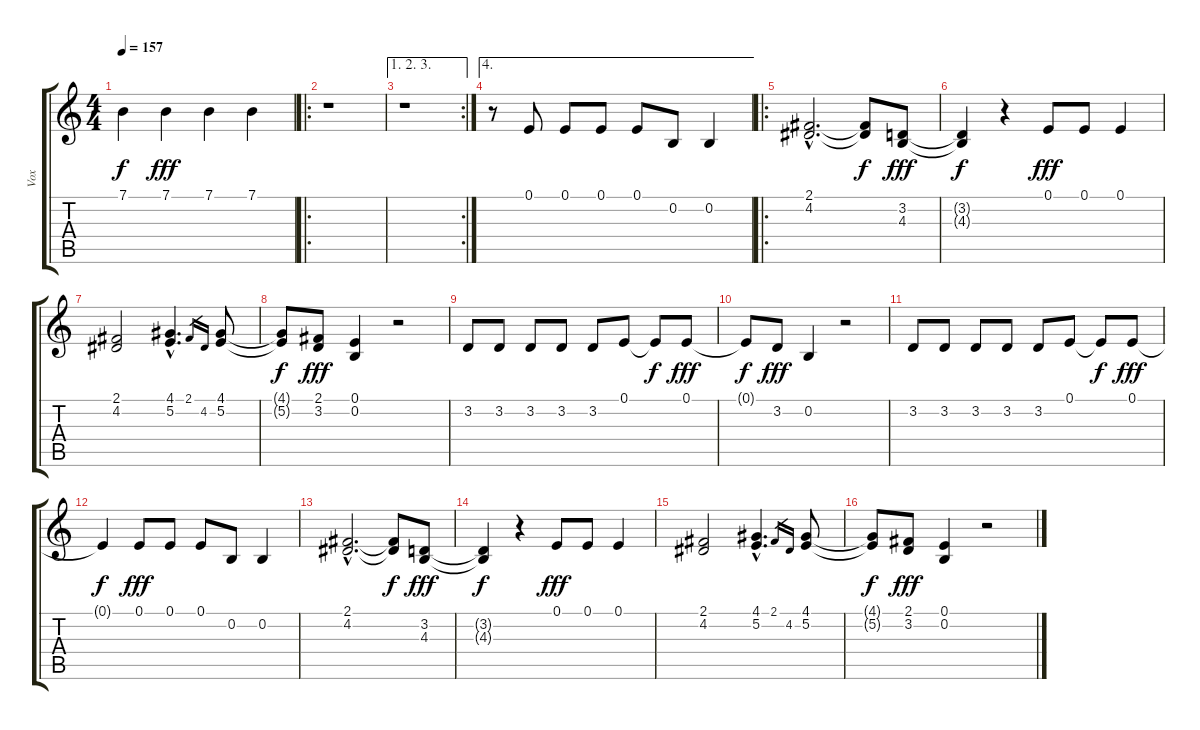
\track ("Vox" "Vox") {instrument bassoon}
\staff {score tabs}
\tuning (E4 B3 G3 D3 A2 E2) {hide}
\ts (4 4)
\tempo 157
\clef g2
\ks c
7.1{t}.4{dy f} 7.1.4{dy fff} 7.1.4 7.1.4 |
\ro
r.1 |
\ae (1 2 3)
\rc 2
r.1 |
\ae 4
r.8 0.1.8 0.1.8 0.1.8 0.1.8 0.2.8 0.2.4 |
\ro
(2.1{hac} 4.2{hac}).2{d} (2.1{t} 4.2{t}).8{dy f} (3.2 4.3).8{dy fff} |
(3.2{t} 4.3{t}).4{dy f} r.4 0.1.8{dy fff} 0.1.8 0.1.4 |
(2.1 4.2).2 (4.1{hac} 5.2{hac}).4{d} 2.1.16{gr} 4.2.16{gr} (4.1 5.2).8 |
(4.1{t} 5.2{t}).8{dy f} (2.1 3.2).8{dy fff} (0.1 0.2).4 r.2 |
3.2.8 3.2.8 3.2.8 3.2.8 3.2.8 0.1.8 0.1{t}.8{dy f} 0.1.8{dy fff} |
0.1{t}.8{dy f} 3.2.8{dy fff} 0.2.4 r.2 |
3.2.8 3.2.8 3.2.8 3.2.8 3.2.8 0.1.8 0.1{t}.8{dy f} 0.1.8{dy fff} |
0.1{t}.4{dy f} 0.1.8{dy fff} 0.1.8 0.1.8 0.2.8 0.2.4 |
(2.1{hac} 4.2{hac}).2{d} (2.1{t} 4.2{t}).8{dy f} (3.2 4.3).8{dy fff} |
(3.2{t} 4.3{t}).4{dy f} r.4 0.1.8{dy fff} 0.1.8 0.1.4 |
(2.1 4.2).2 (4.1{hac} 5.2{hac}).4{d} 2.1.16{gr} 4.2.16{gr} (4.1 5.2).8 |
(4.1{t} 5.2{t}).8{dy f} (2.1 3.2).8{dy fff} (0.1 0.2).4 r.2
